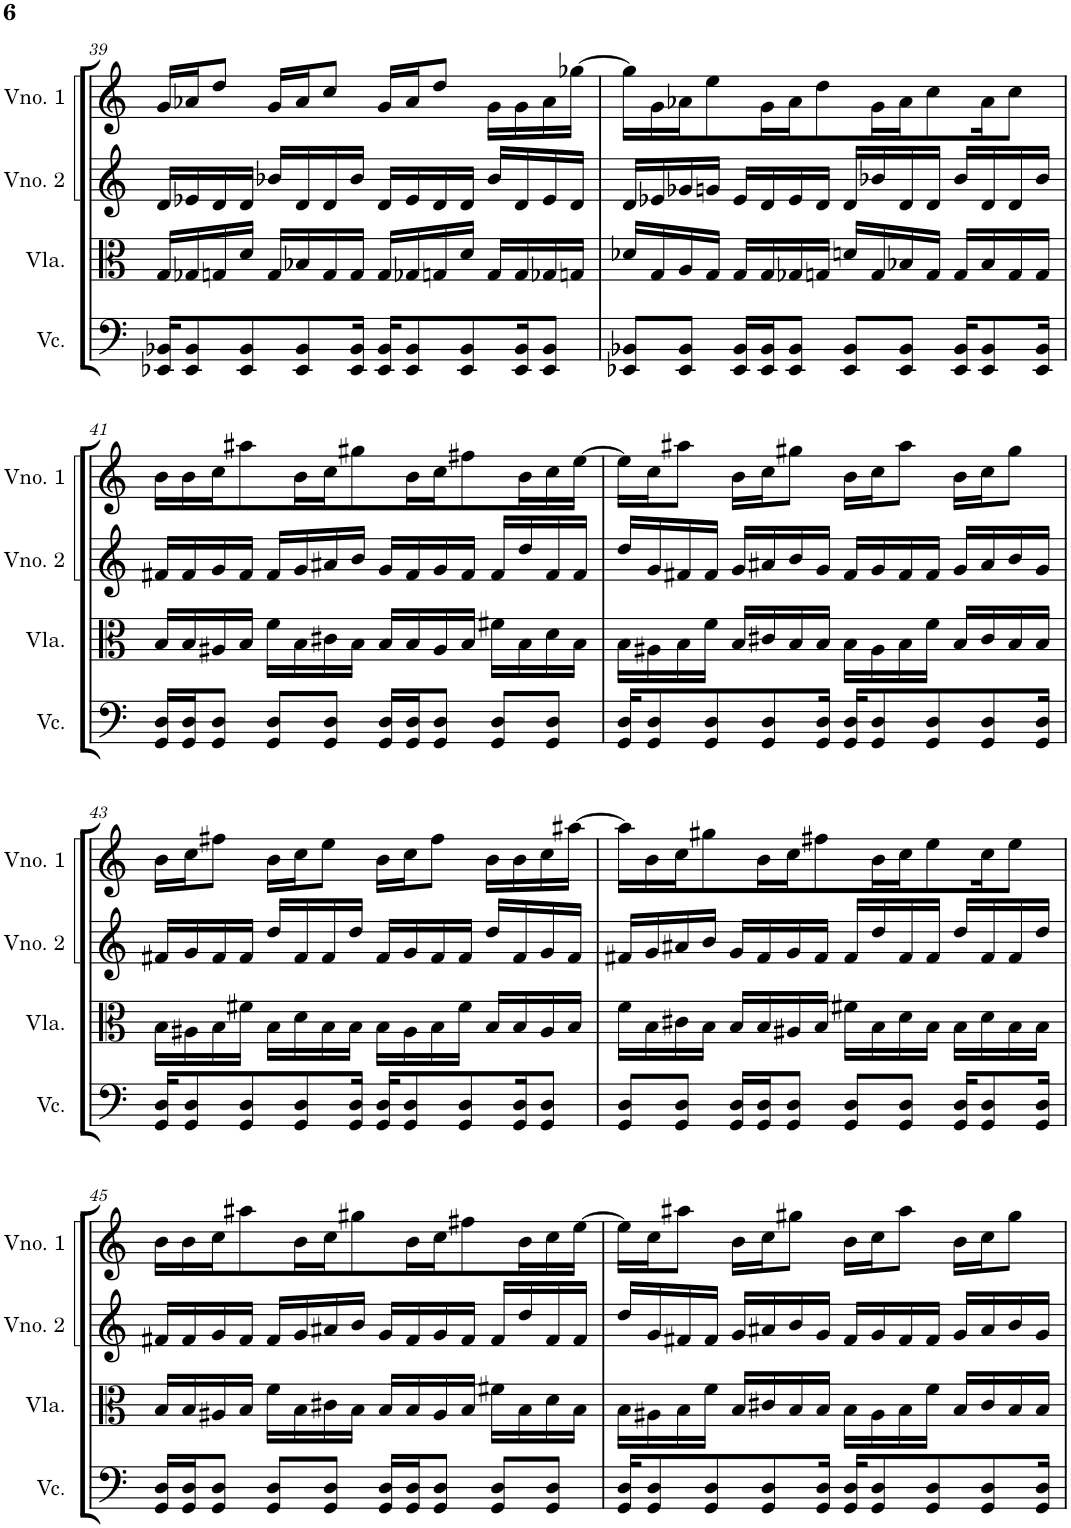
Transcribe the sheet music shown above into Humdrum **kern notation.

**kern	**kern	**kern	**kern
*part4	*part3	*part2	*part1
*staff4	*staff3	*staff2	*staff1
*I"Violoncelo	*I"Viola	*I"Violino 2	*I"Violino 1
*I'Vc.	*I'Vla.	*I'Vno. 2	*I'Vno. 1
!!LO:PB:g=z
*clefF4	*clefC3	*clefG2	*clefG2
*k[]	*k[]	*k[]	*k[]
*M4/4	*M4/4	*M4/4	*M4/4
=39	=39	=39	=39
16EE-X/ 16BB-X/KL	16G/LL	16d/LL	16g/LL
8EE-/ 8BB-/	16G-X/	16e-X/	16a-X/J
.	16Gn/	16d/	8dd/J
8EE-/ 8BB-/	16d/JJ	16d/JJ	.
.	16G/LL	16b-X/LL	16g/LL
8EE-/ 8BB-/	16B-X/	16d/	16a-/J
.	16G/	16d/	8cc/J
16EE-/ 16BB-/Jk	16G/JJ	16b-/JJ	.
16EE-/ 16BB-/KL	16G/LL	16d/LL	16g/LL
8EE-/ 8BB-/	16G-X/	16e-/	16a-/J
.	16Gn/	16d/	8dd/J
8EE-/ 8BB-/	16d/JJ	16d/JJ	.
.	16G/LL	16b-/LL	16g\LL
16EE-/ 16BB-/K	16G/	16d/	16g\
8EE-/ 8BB-/J	16G-X/	16e-/	16a-\
.	16Gn/JJ	16d/JJ	[16gg-X\JJ
=40	=40	=40	=40
8EE-X/ 8BB-X/L	16d-X/LL	16d/LL	16gg-\LL]
.	16G/	16e-X/	16g\
8EE-/ 8BB-/J	16A/	16g-X/	16a-X\J
.	16G/JJ	16gn/JJ	8ee\
16EE-/ 16BB-/LL	16G/LL	16e-/LL	.
16EE-/ 16BB-/J	16G/	16d/	16g\L
8EE-/ 8BB-/J	16G-X/	16e-/	16a-\J
.	16Gn/JJ	16d/JJ	8dd\
8EE-/ 8BB-/L	16dn/LL	16d/LL	.
.	16G/	16b-X/	16g\L
8EE-/ 8BB-/J	16B-X/	16d/	16a-\J
.	16G/JJ	16d/JJ	8cc\
16EE-/ 16BB-/KL	16G/LL	16b-/LL	.
8EE-/ 8BB-/	16B-/	16d/	16a-\K
.	16G/	16d/	8cc\J
16EE-/ 16BB-/Jk	16G/JJ	16b-/JJ	.
!!LO:LB:g=z
=41	=41	=41	=41
16GG/ 16D/LL	16B/LL	16f#X/LL	16b\LL
16GG/ 16D/J	16B/	16f#/	16b\
8GG/ 8D/J	16A#X/	16g/	16cc\J
.	16B/JJ	16f#/JJ	8aa#X\
8GG/ 8D/L	16f\LL	16f#/LL	.
.	16B\	16g/	16b\L
8GG/ 8D/J	16c#X\	16a#X/	16cc\J
.	16B\JJ	16b/JJ	8gg#X\
16GG/ 16D/LL	16B/LL	16g/LL	.
16GG/ 16D/J	16B/	16f#/	16b\L
8GG/ 8D/J	16A#/	16g/	16cc\J
.	16B/JJ	16f#/JJ	8ff#X\
8GG/ 8D/L	16f#X\LL	16f#/LL	.
.	16B\	16dd/	16b\L
8GG/ 8D/J	16d\	16f#/	16cc\
.	16B\JJ	16f#/JJ	[16ee\JJ
=42	=42	=42	=42
16GG/ 16D/KL	16B\LL	16dd/LL	16ee\LL]
8GG/ 8D/	16A#X\	16g/	16cc\J
.	16B\	16f#X/	8aa#X\J
8GG/ 8D/	16f\JJ	16f#/JJ	.
.	16B/LL	16g/LL	16b\LL
8GG/ 8D/	16c#X/	16a#X/	16cc\J
.	16B/	16b/	8gg#X\J
16GG/ 16D/Jk	16B/JJ	16g/JJ	.
16GG/ 16D/KL	16B\LL	16f#/LL	16b\LL
8GG/ 8D/	16A#\	16g/	16cc\J
.	16B\	16f#/	8aa#\J
8GG/ 8D/	16f\JJ	16f#/JJ	.
.	16B/LL	16g/LL	16b\LL
8GG/ 8D/	16c#/	16a#/	16cc\J
.	16B/	16b/	8gg#\J
16GG/ 16D/Jk	16B/JJ	16g/JJ	.
!!LO:LB:g=z
=43	=43	=43	=43
16GG/ 16D/KL	16B\LL	16f#X/LL	16b\LL
8GG/ 8D/	16A#X\	16g/	16cc\J
.	16B\	16f#/	8ff#X\J
8GG/ 8D/	16f#X\JJ	16f#/JJ	.
.	16B\LL	16dd/LL	16b\LL
8GG/ 8D/	16d\	16f#/	16cc\J
.	16B\	16f#/	8ee\J
16GG/ 16D/Jk	16B\JJ	16dd/JJ	.
16GG/ 16D/KL	16B\LL	16f#/LL	16b\LL
8GG/ 8D/	16A#\	16g/	16cc\J
.	16B\	16f#/	8ff#\J
8GG/ 8D/	16f#\JJ	16f#/JJ	.
.	16B/LL	16dd/LL	16b\LL
16GG/ 16D/K	16B/	16f#/	16b\
8GG/ 8D/J	16A#/	16g/	16cc\
.	16B/JJ	16f#/JJ	[16aa#X\JJ
=44	=44	=44	=44
8GG/ 8D/L	16f\LL	16f#X/LL	16aa#\LL]
.	16B\	16g/	16b\
8GG/ 8D/J	16c#X\	16a#X/	16cc\J
.	16B\JJ	16b/JJ	8gg#X\
16GG/ 16D/LL	16B/LL	16g/LL	.
16GG/ 16D/J	16B/	16f#/	16b\L
8GG/ 8D/J	16A#X/	16g/	16cc\J
.	16B/JJ	16f#/JJ	8ff#X\
8GG/ 8D/L	16f#X\LL	16f#/LL	.
.	16B\	16dd/	16b\L
8GG/ 8D/J	16d\	16f#/	16cc\J
.	16B\JJ	16f#/JJ	8ee\
16GG/ 16D/KL	16B\LL	16dd/LL	.
8GG/ 8D/	16d\	16f#/	16cc\K
.	16B\	16f#/	8ee\J
16GG/ 16D/Jk	16B\JJ	16dd/JJ	.
!!LO:LB:g=z
=45	=45	=45	=45
16GG/ 16D/LL	16B/LL	16f#X/LL	16b\LL
16GG/ 16D/J	16B/	16f#/	16b\
8GG/ 8D/J	16A#X/	16g/	16cc\J
.	16B/JJ	16f#/JJ	8aa#X\
8GG/ 8D/L	16f\LL	16f#/LL	.
.	16B\	16g/	16b\L
8GG/ 8D/J	16c#X\	16a#X/	16cc\J
.	16B\JJ	16b/JJ	8gg#X\
16GG/ 16D/LL	16B/LL	16g/LL	.
16GG/ 16D/J	16B/	16f#/	16b\L
8GG/ 8D/J	16A#/	16g/	16cc\J
.	16B/JJ	16f#/JJ	8ff#X\
8GG/ 8D/L	16f#X\LL	16f#/LL	.
.	16B\	16dd/	16b\L
8GG/ 8D/J	16d\	16f#/	16cc\
.	16B\JJ	16f#/JJ	[16ee\JJ
=46	=46	=46	=46
16GG/ 16D/KL	16B\LL	16dd/LL	16ee\LL]
8GG/ 8D/	16A#X\	16g/	16cc\J
.	16B\	16f#X/	8aa#X\J
8GG/ 8D/	16f\JJ	16f#/JJ	.
.	16B/LL	16g/LL	16b\LL
8GG/ 8D/	16c#X/	16a#X/	16cc\J
.	16B/	16b/	8gg#X\J
16GG/ 16D/Jk	16B/JJ	16g/JJ	.
16GG/ 16D/KL	16B\LL	16f#/LL	16b\LL
8GG/ 8D/	16A#\	16g/	16cc\J
.	16B\	16f#/	8aa#\J
8GG/ 8D/	16f\JJ	16f#/JJ	.
.	16B/LL	16g/LL	16b\LL
8GG/ 8D/	16c#/	16a#/	16cc\J
.	16B/	16b/	8gg#\J
16GG/ 16D/Jk	16B/JJ	16g/JJ	.
=	=	=	=
*-	*-	*-	*-
